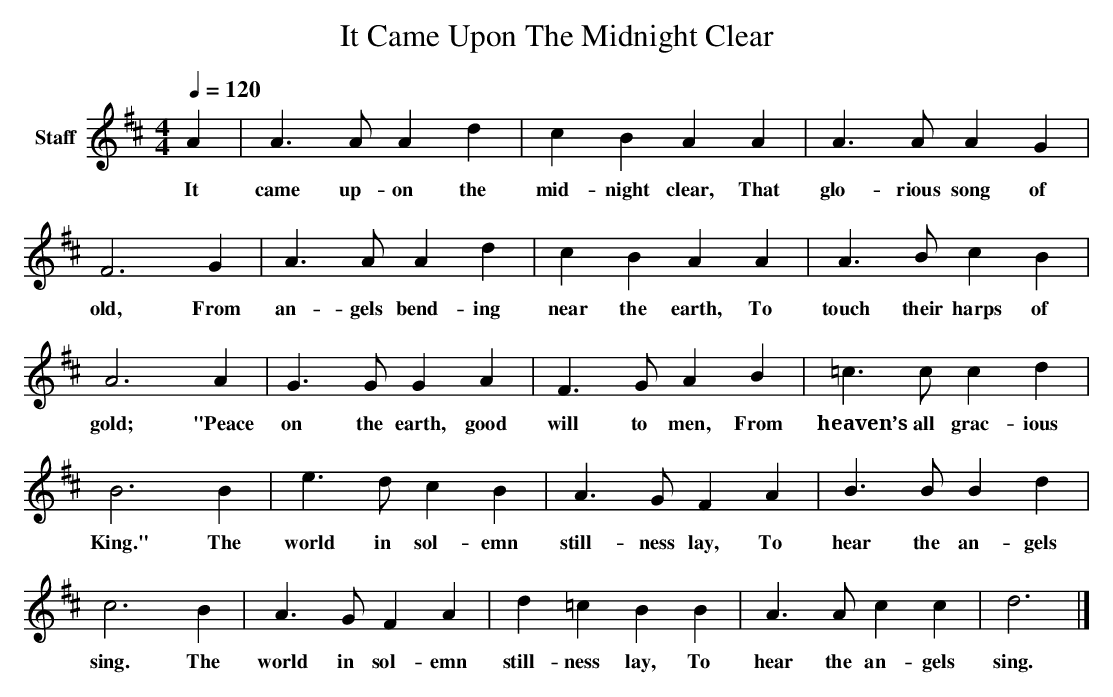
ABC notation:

X:1
T: It Came Upon The Midnight Clear
L: 1/4
M: 4/4
Q: 1/4=120
V: P1 name="Staff"
K: D
[V: P1]  A | A3/ A/ A d | c B A A | A3/ A/ A G | F3 G | A3/ A/ A d | c B A A | A3/ B/ c B | A3 A | G3/ G/ G A | F3/ G/ A B | =c3/ c/ c d | B3 B | e3/ d/ c B | A3/ G/ F A | B3/ B/ B d | c3 B | A3/ G/ F A | d =c B B | A3/ A/ c c | d3|]
w: It came up- on the mid- night clear, That glo- rious song of old, From an- gels bend- ing near the earth, To touch their harps of gold; "Peace on the earth, good will to men, From heaven’s all grac- ious King." The world in sol- emn still- ness lay, To hear the an- gels sing. The world in sol- emn still- ness lay, To hear the an- gels sing.
